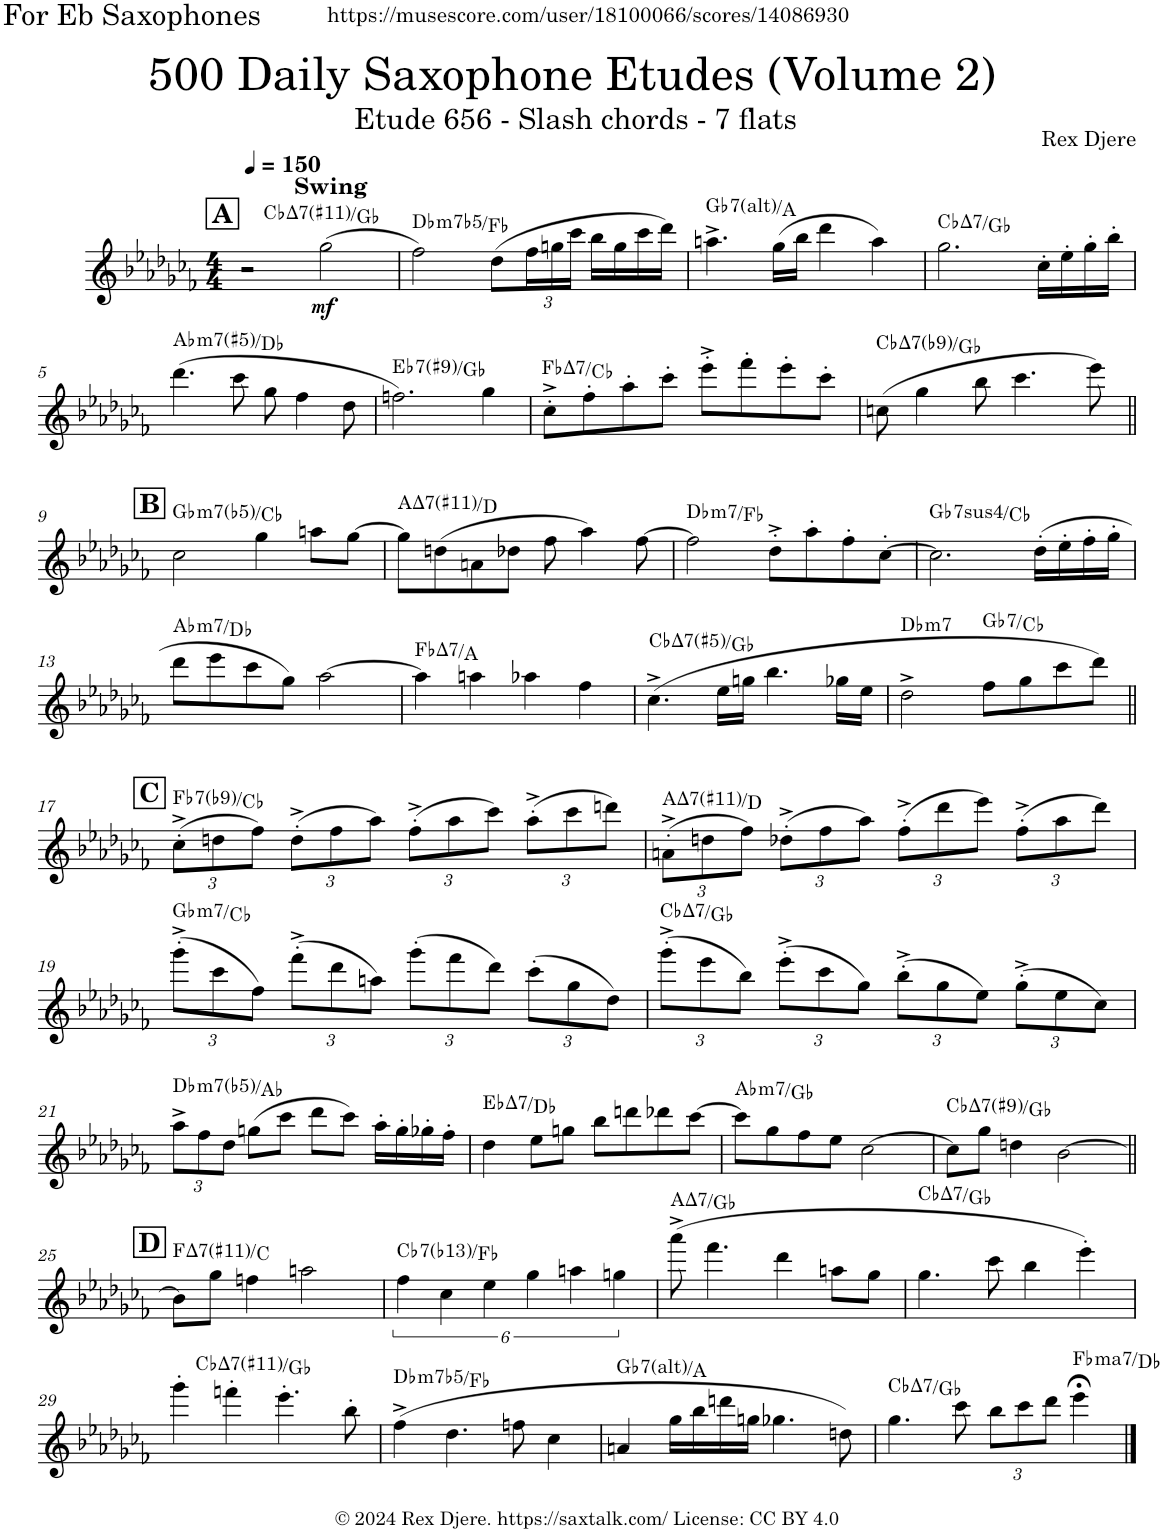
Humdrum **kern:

**kern	**dynam	**harte
*part1	*part1	*part1
*staff1	*staff1	*
*I"Alto Saxophone	*	*
*I'A. Sax.	*	*
*clefG2	*	*
*Trd5c9	*	*
*k[b-e-a-d-g-c-f-]	*	*
*M4/4	*	*
*MM150	*	*
!!LO:REH:place=s1:a:B:cj:fs=14:t=A
=1	=1	=1
!LO:TX:a:B:t=Swing	!	!LO:H:kt=7
2r	.	Cb:maj7(#11)/5
!	!LO:DY:b	!
(2gg-\	mf	.
=2	=2	=2
!	!	!LO:H:kt=m7b5
2ff-\)	.	Db:hdim7/b3
(>8dd-\L	.	.
*Xbrackettup	*	*
24ff-\L	.	.
24ggn\	.	.
24ccc-\JJ	.	.
16bb-\LL	.	.
16gg\	.	.
16ccc-\	.	.
16ddd-\JJ)	.	.
=3	=3	=3
!	!	!LO:H:kt=7
4.aan^\	.	Gb:(3,b5,#5,b7,b9,#9)/#2
(16gg-\LL	.	.
16bb-\JJ	.	.
4ddd-\	.	.
4aa\)	.	.
=4	=4	=4
!	!	!LO:H:kt=7
2.gg-\	.	Cb:maj7/5
16cc-'\LL	.	.
16ee-'\	.	.
16gg-'\	.	.
16bb-'\JJ	.	.
!!LO:LB:g=z
=5	=5	=5
!	!	!LO:H:kt=m7
(4.ddd-\	.	Ab:(b3,#5,b7)/4
8ccc-\	.	.
8gg-\	.	.
4ff-\	.	.
8dd-\	.	.
=6	=6	=6
!	!	!LO:H:kt=7
2.ffn\)	.	Eb:7(#9)/b3
4gg-\	.	.
=7	=7	=7
!	!	!LO:H:kt=7
8cc-'^\L	.	Fb:maj7/5
8ff-'\	.	.
8aa-'\	.	.
8ccc-'\J	.	.
8eee-'^\L	.	.
8fff-'\	.	.
8eee-'\	.	.
8ccc-'\J	.	.
=8	=8	=8
!	!	!LO:H:kt=7
(8ccn\	.	Cb:maj7(b9)/5
4gg-\	.	.
8bb-\	.	.
4.ccc-\	.	.
8eee-\)	.	.
!!LO:LB:g=z
!!LO:REH:place=s1:a:B:cj:fs=14:t=B
=9||	=9||	=9||
!	!	!LO:H:kt=m7(b5)
2cc-\	.	Gb:hdim7/4
4gg-\	.	.
8aan\L	.	.
[8gg-\J	.	.
=10	=10	=10
!	!	!LO:H:kt=7
8gg-\L]	.	A:maj7(#11)/4
(8ddn\	.	.
8an\	.	.
8dd-X\J	.	.
8ff-\	.	.
4aa-\)	.	.
[8ff-\	.	.
=11	=11	=11
!	!	!LO:H:kt=m7
2ff-\]	.	Db:min7/b3
8dd-^'\L	.	.
8aa-'\	.	.
8ff-'\	.	.
[8cc-'\J	.	.
=12	=12	=12
!	!	!LO:H:kt=74
2.cc-\]	.	Gb:sus4(7)/4
(16dd-'\LL	.	.
16ee-'\	.	.
16ff-'\	.	.
16gg-'\JJ	.	.
!!LO:LB:g=z
=13	=13	=13
!	!	!LO:H:kt=m7
8ddd-\L	.	Ab:min7/4
8eee-\	.	.
8ccc-\	.	.
8gg-\J)	.	.
[2aa-\	.	.
=14	=14	=14
!	!	!LO:H:kt=7
4aa-\]	.	Fb:maj7/#3
4aan\	.	.
4aa-X\	.	.
4ff-\	.	.
=15	=15	=15
!	!	!LO:H:kt=7
(4.cc-^\	.	Cb:(3,#5,7)/5
16ee-\LL	.	.
16ggn\JJ	.	.
4.bb-\	.	.
16gg-X\LL	.	.
16ee-\JJ	.	.
=16	=16	=16
!	!	!LO:H:kt=m7
2dd-^\	.	Db:min7
!	!	!LO:H:kt=7
8ff-\L	.	Gb:7/4
8gg-\	.	.
8ccc-\	.	.
8ddd-\J)	.	.
!!LO:LB:g=z
!!LO:REH:place=s1:a:B:cj:fs=14:t=C
=17||	=17||	=17||
!	!	!LO:H:kt=7
(12cc-'^\L	.	Fb:7(b9)/5
12ddn\	.	.
12ff-\J)	.	.
(12dd'^\L	.	.
12ff-\	.	.
12aa-\J)	.	.
(12ff-'^\L	.	.
12aa-\	.	.
12ccc-\J)	.	.
(12aa-'^\L	.	.
12ccc-\	.	.
12dddn\J)	.	.
=18	=18	=18
!	!	!LO:H:kt=7
(12an'^\L	.	A:maj7(#11)/4
12ddn\	.	.
12ff-\J)	.	.
(12dd-X'^\L	.	.
12ff-\	.	.
12aa-\J)	.	.
(12ff-'^\L	.	.
12ddd-\	.	.
12eee-\J)	.	.
(12ff-'^\L	.	.
12aa-\	.	.
12ddd-\J)	.	.
!!LO:LB:g=z
=19	=19	=19
!	!	!LO:H:kt=m7
(12ggg-'^\L	.	Gb:min7/4
12ccc-\	.	.
12ff-\J)	.	.
(12fff-'^\L	.	.
12ddd-\	.	.
12aan\J)	.	.
(12ggg-'\L	.	.
12fff-\	.	.
12ddd-\J)	.	.
(12ccc-'\L	.	.
12gg-\	.	.
12dd-\J)	.	.
=20	=20	=20
!	!	!LO:H:kt=7
(12ggg-'^\L	.	Cb:maj7/5
12eee-\	.	.
12bb-\J)	.	.
(12eee-'^\L	.	.
12ccc-\	.	.
12gg-\J)	.	.
(12bb-'^\L	.	.
12gg-\	.	.
12ee-\J)	.	.
(12gg-'^\L	.	.
12ee-\	.	.
12cc-\J)	.	.
!!LO:LB:g=z
=21	=21	=21
!	!	!LO:H:kt=m7(b5)
12aa-^\L	.	Db:hdim7/5
12ff-\	.	.
12dd-\J	.	.
(8ggn\L	.	.
8ccc-\J	.	.
8ddd-\L	.	.
8ccc-\J)	.	.
16aa-'\LL	.	.
16gg'\	.	.
16gg-X'\	.	.
16ff-'\JJ	.	.
=22	=22	=22
!	!	!LO:H:kt=7
4dd-\	.	Eb:maj7/b7
8ee-\L	.	.
8ggn\J	.	.
8bb-\L	.	.
8dddn\	.	.
8ddd-X\	.	.
[8ccc-\J	.	.
=23	=23	=23
!	!	!LO:H:kt=m7
8ccc-\L]	.	Ab:min7/b7
8gg-\	.	.
8ff-\	.	.
8ee-\J	.	.
[2cc-\	.	.
=24	=24	=24
!	!	!LO:H:kt=7
8cc-\L]	.	Cb:maj7(#9)/5
8gg-\J	.	.
4ddn\	.	.
[2b-\	.	.
!!LO:LB:g=z
!!LO:REH:place=s1:a:B:cj:fs=14:t=D
=25||	=25||	=25||
!	!	!LO:H:kt=7
8b-\L]	.	F:maj7(#11)/5
8gg-\J	.	.
4ffn\	.	.
2aan\	.	.
=26	=26	=26
*brackettup	*	*
!	!	!LO:H:kt=7
6ff-\	.	Cb:7(b13)/4
6cc-\	.	.
6ee-\	.	.
6gg-\	.	.
6aan\	.	.
6ggn\	.	.
=27	=27	=27
!	!	!LO:H:kt=7
(8aaa-^\	.	A:maj7/bb7
4.fff-\	.	.
4ddd-\	.	.
8aan\L	.	.
8gg-\J	.	.
=28	=28	=28
!	!	!LO:H:kt=7
4.gg-\	.	Cb:maj7/5
8ccc-\	.	.
4bb-\	.	.
4eee-'\)	.	.
!!LO:LB:g=z
=29	=29	=29
!	!	!LO:H:kt=7
4ggg-'\	.	Cb:maj7(#11)/5
4fffn'\	.	.
4.eee-'\	.	.
8bb-'\	.	.
=30	=30	=30
!	!	!LO:H:kt=m7b5
(4ff-^\	.	Db:hdim7/b3
4.dd-\	.	.
8ffn\	.	.
4cc-\	.	.
=31	=31	=31
!	!	!LO:H:kt=7
4an/	.	Gb:(3,b5,#5,b7,b9,#9)/#2
16gg-\LL	.	.
16bb-\	.	.
16dddn\	.	.
16ggn\JJ	.	.
4.gg-X\	.	.
8ddn\)	.	.
=32	=32	=32
!	!	!LO:H:kt=7
4.gg-\	.	Cb:maj7/5
8ccc-\	.	.
*Xbrackettup	*	*
12bb-\L	.	.
12ccc-\	.	.
12ddd-\J	.	.
!	!	!LO:H:kt=ma7
4eee-;<\	.	Fb:maj7/6
==	==	==
*-	*-	*-
